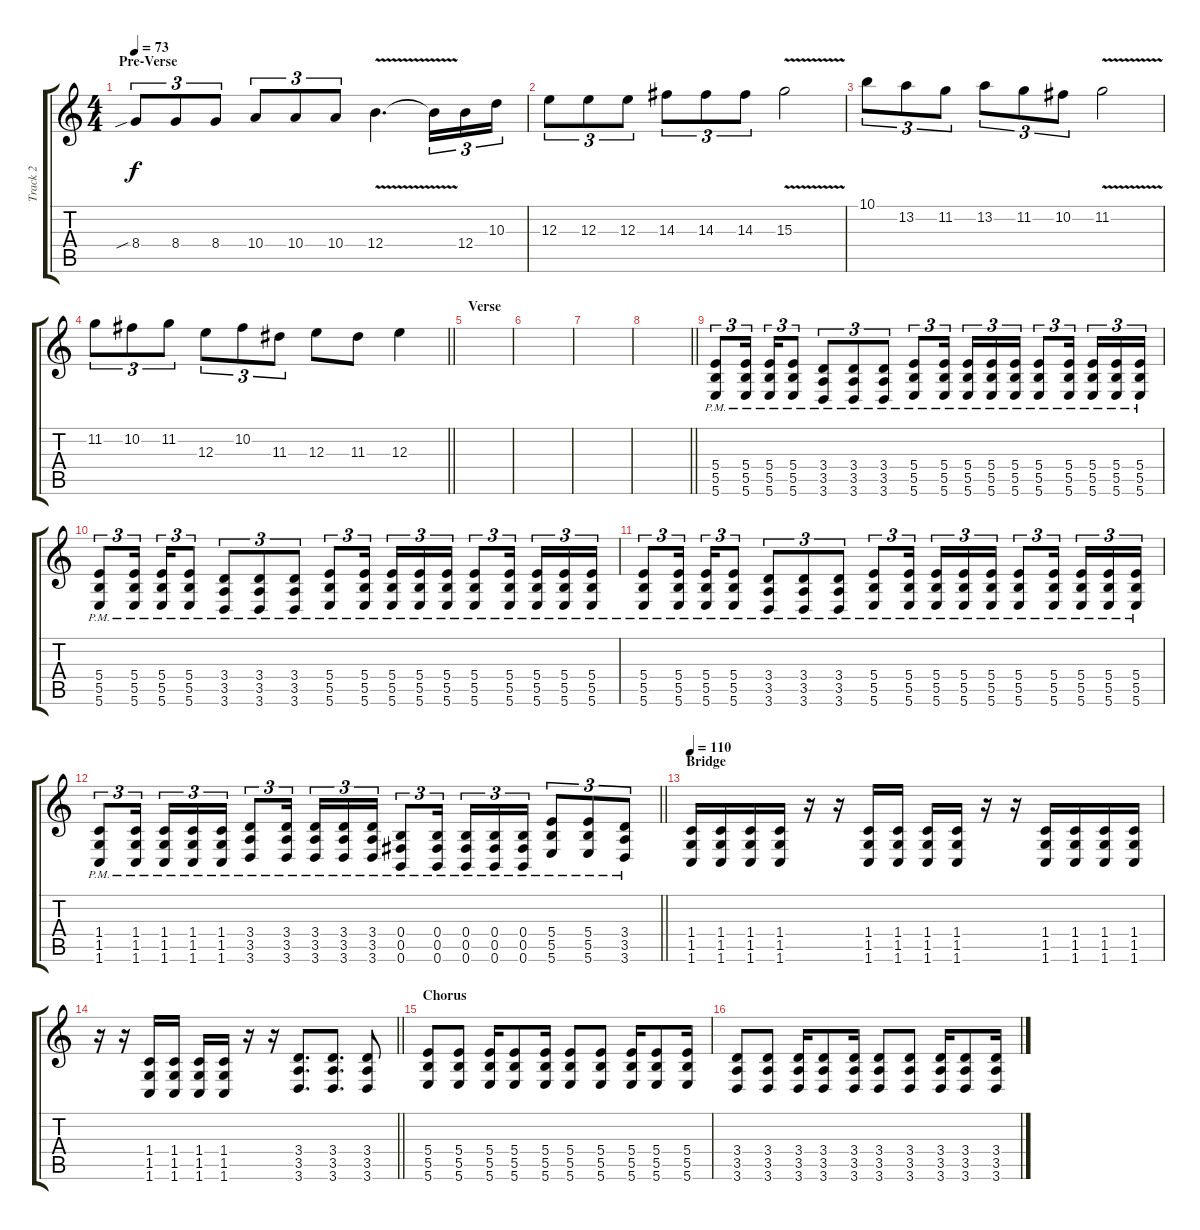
\track ("Track 2" "Track 2") {instrument distortionguitar}
\staff {score tabs}
\tuning (Db4 Ab3 E3 B2 Gb2 B1) {hide}
\ts (4 4)
\section ("" "Pre-Verse")
\tempo 73
\clef g2
\ks c
8.4{sib}.8{tu (3 2) dy f} 8.4.8{tu (3 2)} 8.4.8{tu (3 2)} 10.4.8{tu (3 2)} 10.4.8{tu (3 2)} 10.4.8{tu (3 2)} 12.4{v}.4{d} 12.4{t}.16{tu (3 2)} 12.4.16{tu (3 2)} 10.3.16{tu (3 2)} |
12.3.8{tu (3 2)} 12.3.8{tu (3 2)} 12.3.8{tu (3 2)} 14.3.8{tu (3 2)} 14.3.8{tu (3 2)} 14.3.8{tu (3 2)} 15.3{v}.2 |
10.1.8{tu (3 2)} 13.2.8{tu (3 2)} 11.2.8{tu (3 2)} 13.2.8{tu (3 2)} 11.2.8{tu (3 2)} 10.2.8{tu (3 2)} 11.2{v}.2 |
\barLineRight lightlight
11.2.8{tu (3 2)} 10.2.8{tu (3 2)} 11.2.8{tu (3 2)} 12.3.8{tu (3 2)} 10.2.8{tu (3 2)} 11.3.8{tu (3 2)} 12.3.8 11.3.8 12.3.4 |
\section ("" "Verse")
|
|
|
\barLineRight lightlight
|
(5.4{pm} 5.5{pm} 5.6{pm}).8{tu (3 2)} (5.4{pm} 5.5{pm} 5.6{pm}).16{tu (3 2) beam splitsecondary} (5.4{pm} 5.5{pm} 5.6{pm}).16{tu (3 2)} (5.4{pm} 5.5{pm} 5.6{pm}).8{tu (3 2)} (3.4{pm} 3.5{pm} 3.6{pm}).8{tu (3 2)} (3.4{pm} 3.5{pm} 3.6{pm}).8{tu (3 2)} (3.4{pm} 3.5{pm} 3.6{pm}).8{tu (3 2)} (5.4{pm} 5.5{pm} 5.6{pm}).8{tu (3 2)} (5.4{pm} 5.5{pm} 5.6{pm}).16{tu (3 2) beam splitsecondary} (5.4{pm} 5.5{pm} 5.6{pm}).16{tu (3 2)} (5.4{pm} 5.5{pm} 5.6{pm}).16{tu (3 2)} (5.4{pm} 5.5{pm} 5.6{pm}).16{tu (3 2)} (5.4{pm} 5.5{pm} 5.6{pm}).8{tu (3 2)} (5.4{pm} 5.5{pm} 5.6{pm}).16{tu (3 2) beam splitsecondary} (5.4{pm} 5.5{pm} 5.6{pm}).16{tu (3 2)} (5.4{pm} 5.5{pm} 5.6{pm}).16{tu (3 2)} (5.4{pm} 5.5{pm} 5.6{pm}).16{tu (3 2)} |
(5.4{pm} 5.5{pm} 5.6{pm}).8{tu (3 2)} (5.4{pm} 5.5{pm} 5.6{pm}).16{tu (3 2) beam splitsecondary} (5.4{pm} 5.5{pm} 5.6{pm}).16{tu (3 2)} (5.4{pm} 5.5{pm} 5.6{pm}).8{tu (3 2)} (3.4{pm} 3.5{pm} 3.6{pm}).8{tu (3 2)} (3.4{pm} 3.5{pm} 3.6{pm}).8{tu (3 2)} (3.4{pm} 3.5{pm} 3.6{pm}).8{tu (3 2)} (5.4{pm} 5.5{pm} 5.6{pm}).8{tu (3 2)} (5.4{pm} 5.5{pm} 5.6{pm}).16{tu (3 2) beam splitsecondary} (5.4{pm} 5.5{pm} 5.6{pm}).16{tu (3 2)} (5.4{pm} 5.5{pm} 5.6{pm}).16{tu (3 2)} (5.4{pm} 5.5{pm} 5.6{pm}).16{tu (3 2)} (5.4{pm} 5.5{pm} 5.6{pm}).8{tu (3 2)} (5.4{pm} 5.5{pm} 5.6{pm}).16{tu (3 2) beam splitsecondary} (5.4{pm} 5.5{pm} 5.6{pm}).16{tu (3 2)} (5.4{pm} 5.5{pm} 5.6{pm}).16{tu (3 2)} (5.4{pm} 5.5{pm} 5.6{pm}).16{tu (3 2)} |
(5.4{pm} 5.5{pm} 5.6{pm}).8{tu (3 2)} (5.4{pm} 5.5{pm} 5.6{pm}).16{tu (3 2) beam splitsecondary} (5.4{pm} 5.5{pm} 5.6{pm}).16{tu (3 2)} (5.4{pm} 5.5{pm} 5.6{pm}).8{tu (3 2)} (3.4{pm} 3.5{pm} 3.6{pm}).8{tu (3 2)} (3.4{pm} 3.5{pm} 3.6{pm}).8{tu (3 2)} (3.4{pm} 3.5{pm} 3.6{pm}).8{tu (3 2)} (5.4{pm} 5.5{pm} 5.6{pm}).8{tu (3 2)} (5.4{pm} 5.5{pm} 5.6{pm}).16{tu (3 2) beam splitsecondary} (5.4{pm} 5.5{pm} 5.6{pm}).16{tu (3 2)} (5.4{pm} 5.5{pm} 5.6{pm}).16{tu (3 2)} (5.4{pm} 5.5{pm} 5.6{pm}).16{tu (3 2)} (5.4{pm} 5.5{pm} 5.6{pm}).8{tu (3 2)} (5.4{pm} 5.5{pm} 5.6{pm}).16{tu (3 2) beam splitsecondary} (5.4{pm} 5.5{pm} 5.6{pm}).16{tu (3 2)} (5.4{pm} 5.5{pm} 5.6{pm}).16{tu (3 2)} (5.4{pm} 5.5{pm} 5.6{pm}).16{tu (3 2)} |
\barLineRight lightlight
(1.4{pm} 1.5{pm} 1.6{pm}).8{tu (3 2)} (1.4{pm} 1.5{pm} 1.6{pm}).16{tu (3 2) beam splitsecondary} (1.4{pm} 1.5{pm} 1.6{pm}).16{tu (3 2)} (1.4{pm} 1.5{pm} 1.6{pm}).16{tu (3 2)} (1.4{pm} 1.5{pm} 1.6{pm}).16{tu (3 2)} (3.4{pm} 3.5{pm} 3.6{pm}).8{tu (3 2)} (3.4{pm} 3.5{pm} 3.6{pm}).16{tu (3 2) beam splitsecondary} (3.4{pm} 3.5{pm} 3.6{pm}).16{tu (3 2)} (3.4{pm} 3.5{pm} 3.6{pm}).16{tu (3 2)} (3.4{pm} 3.5{pm} 3.6{pm}).16{tu (3 2)} (0.4{pm} 0.5{pm} 0.6{pm}).8{tu (3 2)} (0.4{pm} 0.5{pm} 0.6{pm}).16{tu (3 2) beam splitsecondary} (0.4{pm} 0.5{pm} 0.6{pm}).16{tu (3 2)} (0.4{pm} 0.5{pm} 0.6{pm}).16{tu (3 2)} (0.4{pm} 0.5{pm} 0.6{pm}).16{tu (3 2)} (5.4{pm} 5.5{pm} 5.6{pm}).8{tu (3 2)} (5.4{pm} 5.5{pm} 5.6{pm}).8{tu (3 2)} (3.4{pm} 3.5{pm} 3.6{pm}).8{tu (3 2)} |
\section ("" "Bridge")
\tempo 115
\tempo 110
(1.4 1.5 1.6).16 (1.4 1.5 1.6).16 (1.4 1.5 1.6).16 (1.4 1.5 1.6).16 r.16 r.16 (1.4 1.5 1.6).16 (1.4 1.5 1.6).16 (1.4 1.5 1.6).16 (1.4 1.5 1.6).16 r.16 r.16 (1.4 1.5 1.6).16 (1.4 1.5 1.6).16 (1.4 1.5 1.6).16 (1.4 1.5 1.6).16 |
\barLineRight lightlight
r.16 r.16 (1.4 1.5 1.6).16 (1.4 1.5 1.6).16 (1.4 1.5 1.6).16 (1.4 1.5 1.6).16 r.16 r.16 (3.4 3.5 3.6).8{d} (3.4 3.5 3.6).8{d} (3.4 3.5 3.6).8 |
\section ("" "Chorus")
(5.4 5.5 5.6).8 (5.4 5.5 5.6).8 (5.4 5.5 5.6).16 (5.4 5.5 5.6).8 (5.4 5.5 5.6).16 (5.4 5.5 5.6).8 (5.4 5.5 5.6).8 (5.4 5.5 5.6).16 (5.4 5.5 5.6).8 (5.4 5.5 5.6).16 |
(3.4 3.5 3.6).8 (3.4 3.5 3.6).8 (3.4 3.5 3.6).16 (3.4 3.5 3.6).8 (3.4 3.5 3.6).16 (3.4 3.5 3.6).8 (3.4 3.5 3.6).8 (3.4 3.5 3.6).16 (3.4 3.5 3.6).8 (3.4 3.5 3.6).16
